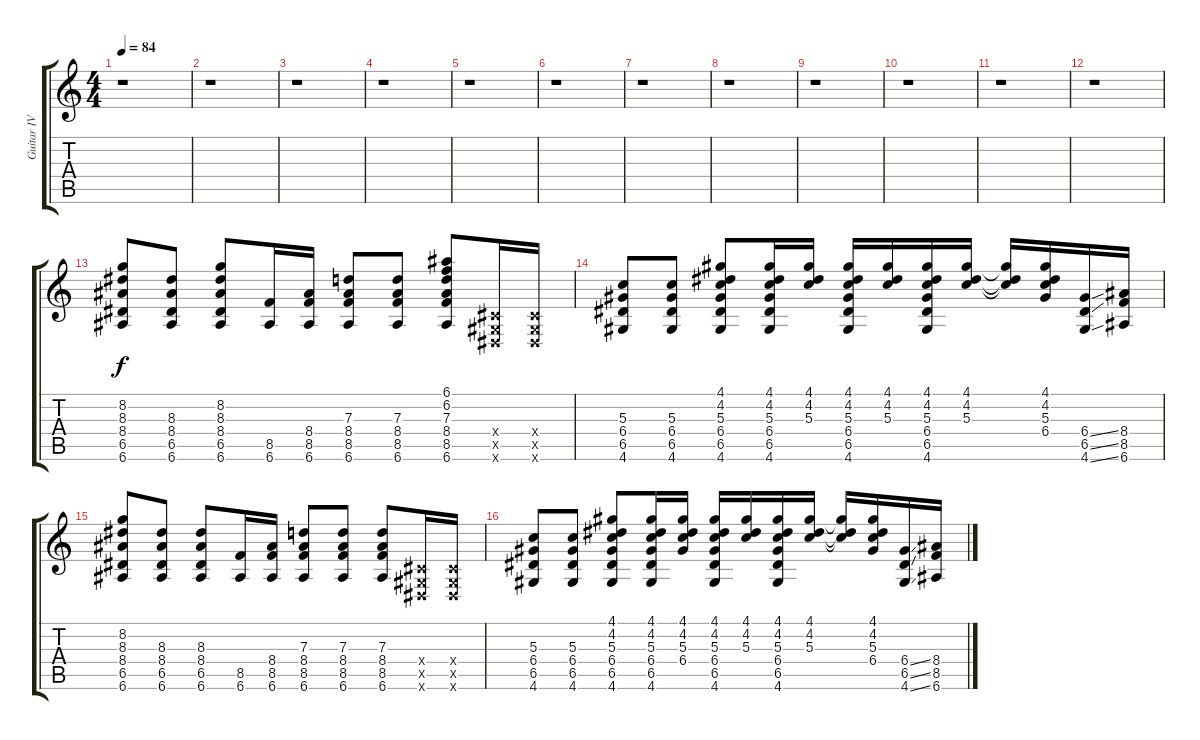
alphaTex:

\track ("Guitar IV" "Guitar IV") {instrument overdrivenguitar}
\staff {score tabs}
\tuning (E4 B3 G3 D3 A2 E2) {hide}
\ts (4 4)
\tempo 84
\clef g2
\ks c
r.1{dy f instrument overdrivenguitar} |
r.1 |
r.1 |
r.1 |
r.1 |
r.1 |
r.1 |
r.1 |
r.1 |
r.1 |
r.1 |
r.1 |
(8.2 8.3 8.4 6.5 6.6).8 (8.3 8.4 6.5 6.6).8 (8.2 8.3 8.4 6.5 6.6).8 (8.5 6.6).16 (8.4 8.5 6.6).16 (7.3 8.4 8.5 6.6).8 (7.3 8.4 8.5 6.6).8 (6.1 6.2 7.3 8.4 8.5 6.6).8 (-1.4{x} -1.5{x} -1.6{x}).16 (-1.4{x} -1.5{x} -1.6{x}).16 |
(5.3 6.4 6.5 4.6).8 (5.3 6.4 6.5 4.6).8 (4.1 4.2 5.3 6.4 6.5 4.6).8 (4.1 4.2 5.3 6.4 6.5 4.6).16 (4.1 4.2 5.3).16 (4.1 4.2 5.3 6.4 6.5 4.6).16 (4.1 4.2 5.3).16 (4.1 4.2 5.3 6.4 6.5 4.6).16 (4.1 4.2 5.3).16 (4.1{t} 4.2{t} 5.3{t}).16 (4.1 4.2 5.3 6.4).16 (6.4{ss} 6.5{ss} 4.6{ss}).16 (8.4 8.5 6.6).16 |
(8.2 8.3 8.4 6.5 6.6).8 (8.3 8.4 6.5 6.6).8 (8.3 8.4 6.5 6.6).8 (8.5 6.6).16 (8.4 8.5 6.6).16 (7.3 8.4 8.5 6.6).8 (7.3 8.4 8.5 6.6).8 (7.3 8.4 8.5 6.6).8 (-1.4{x} -1.5{x} -1.6{x}).16 (-1.4{x} -1.5{x} -1.6{x}).16 |
(5.3 6.4 6.5 4.6).8 (5.3 6.4 6.5 4.6).8 (4.1 4.2 5.3 6.4 6.5 4.6).8 (4.1 4.2 5.3 6.4 6.5 4.6).16 (4.1 4.2 5.3 6.4).16 (4.1 4.2 5.3 6.4 6.5 4.6).16 (4.1 4.2 5.3).16 (4.1 4.2 5.3 6.4 6.5 4.6).16 (4.1 4.2 5.3).16 (4.1{t} 4.2{t} 5.3{t}).16 (4.1 4.2 5.3 6.4).16 (6.4{ss} 6.5{ss} 4.6{ss}).16 (8.4 8.5 6.6).16
